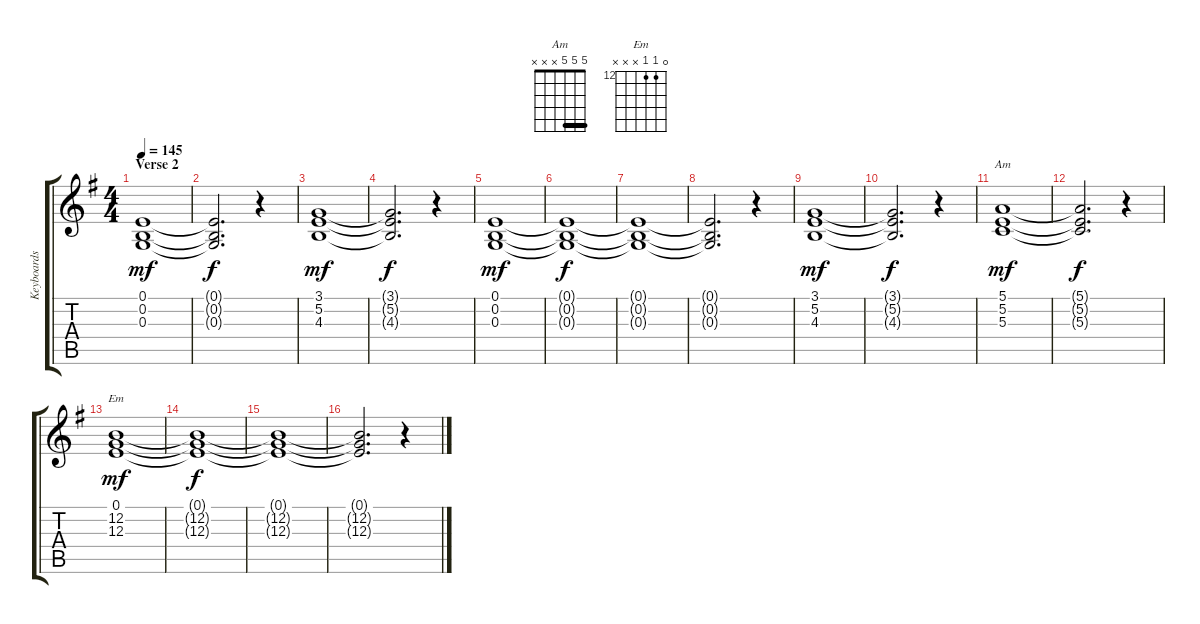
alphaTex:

\track ("Keyboards 3" "Keyboards ") {instrument stringensemble1}
\staff {score tabs}
\tuning (E4 B3 G3 D3 A2 E2) {hide}
\chord ("Am" 5 5 5 x x x) {barre 5}
\chord ("Em" 0 12 12 x x x) {firstfret 12}
\ts (4 4)
\section ("" "Verse 2")
\tempo 145
\clef g2
\ks g
(0.1 0.2 0.3).1{dy mf} |
(0.1{t} 0.2{t} 0.3{t}).2{d dy f} r.4 |
(3.1 5.2 4.3).1{dy mf} |
(3.1{t} 5.2{t} 4.3{t}).2{d dy f} r.4 |
(0.1 0.2 0.3).1{dy mf} |
(0.1{t} 0.2{t} 0.3{t}).1{dy f} |
(0.1{t} 0.2{t} 0.3{t}).1 |
(0.1{t} 0.2{t} 0.3{t}).2{d} r.4 |
(3.1 5.2 4.3).1{dy mf} |
(3.1{t} 5.2{t} 4.3{t}).2{d dy f} r.4 |
(5.1 5.2 5.3).1{ch "Am" dy mf} |
(5.1{t} 5.2{t} 5.3{t}).2{d dy f} r.4 |
(0.1 12.2 12.3).1{ch "Em" dy mf} |
(0.1{t} 12.2{t} 12.3{t}).1{dy f} |
(0.1{t} 12.2{t} 12.3{t}).1 |
(0.1{t} 12.2{t} 12.3{t}).2{d} r.4
